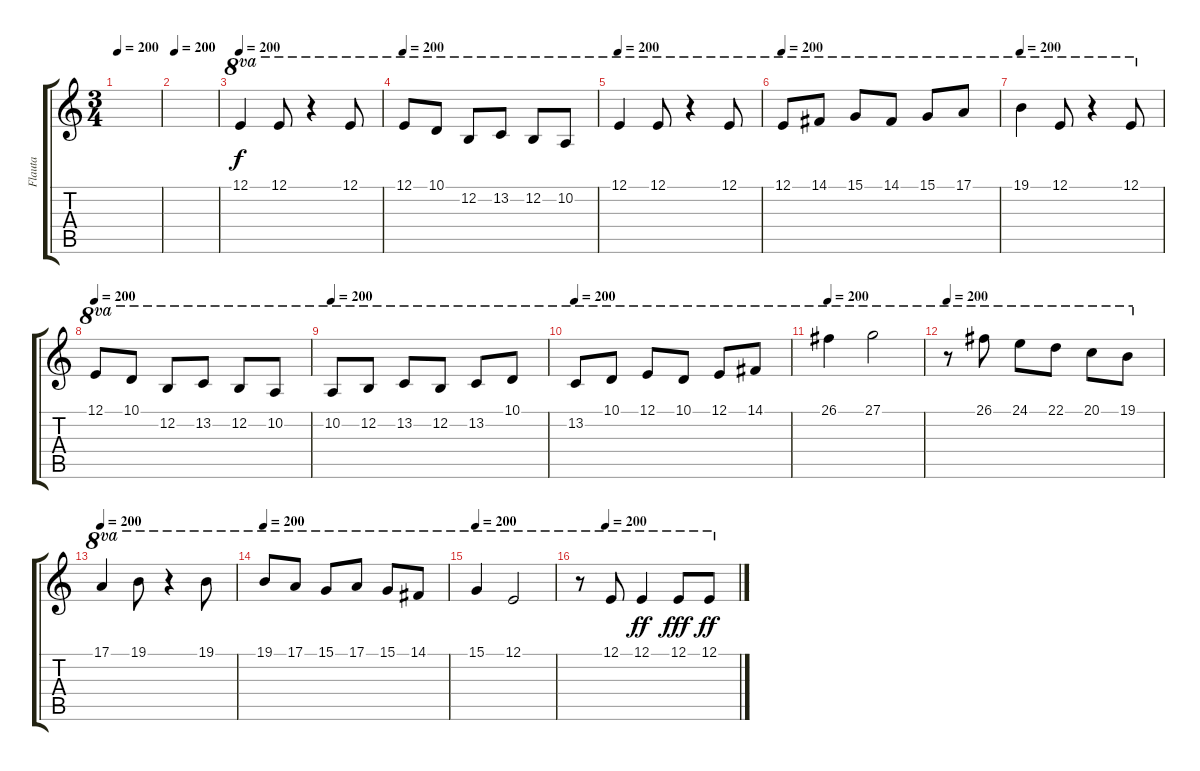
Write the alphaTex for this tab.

\track ("Flauta" "Flauta") {instrument flute}
\staff {score tabs}
\tuning (E4 B3 G3 D3 A2 E2) {hide}
\ts (3 4)
\tempo 200
\clef g2
\ks c
|
\tempo 200
|
\tempo 200
12.1.4{ot 8va} 12.1.8{ot 8va} r.4{ot 8va} 12.1.8{ot 8va} |
\tempo 200
12.1.8{ot 8va} 10.1.8{ot 8va} 12.2.8{ot 8va} 13.2.8{ot 8va} 12.2.8{ot 8va} 10.2.8{ot 8va} |
\tempo 200
12.1.4{ot 8va} 12.1.8{ot 8va} r.4{ot 8va} 12.1.8{ot 8va} |
\tempo 200
12.1.8{ot 8va} 14.1.8{ot 8va} 15.1.8{ot 8va} 14.1.8{ot 8va} 15.1.8{ot 8va} 17.1.8{ot 8va} |
\tempo 200
19.1.4{ot 8va} 12.1.8{ot 8va} r.4{ot 8va} 12.1.8{ot 8va} |
\tempo 200
12.1.8{ot 8va} 10.1.8{ot 8va} 12.2.8{ot 8va} 13.2.8{ot 8va} 12.2.8{ot 8va} 10.2.8{ot 8va} |
\tempo 200
10.2.8{ot 8va} 12.2.8{ot 8va} 13.2.8{ot 8va} 12.2.8{ot 8va} 13.2.8{ot 8va} 10.1.8{ot 8va} |
\tempo 200
13.2.8{ot 8va} 10.1.8{ot 8va} 12.1.8{ot 8va} 10.1.8{ot 8va} 12.1.8{ot 8va} 14.1.8{ot 8va} |
\tempo 200
26.1.4{ot 8va} 27.1.2{ot 8va} |
\tempo 200
r.8{ot 8va} 26.1.8{ot 8va} 24.1.8{ot 8va} 22.1.8{ot 8va} 20.1.8{ot 8va} 19.1.8{ot 8va} |
\tempo 200
17.1.4{ot 8va} 19.1.8{ot 8va} r.4{ot 8va} 19.1.8{ot 8va} |
\tempo 200
19.1.8{ot 8va} 17.1.8{ot 8va} 15.1.8{ot 8va} 17.1.8{ot 8va} 15.1.8{ot 8va} 14.1.8{ot 8va} |
\tempo 200
15.1.4{ot 8va} 12.1.2{ot 8va} |
\tempo (200 0.16666666666666666)
r.8{ot 8va} 12.1.8{ot 8va} 12.1.4{ot 8va dy ff} 12.1.8{ot 8va dy fff} 12.1.8{ot 8va dy ff}
